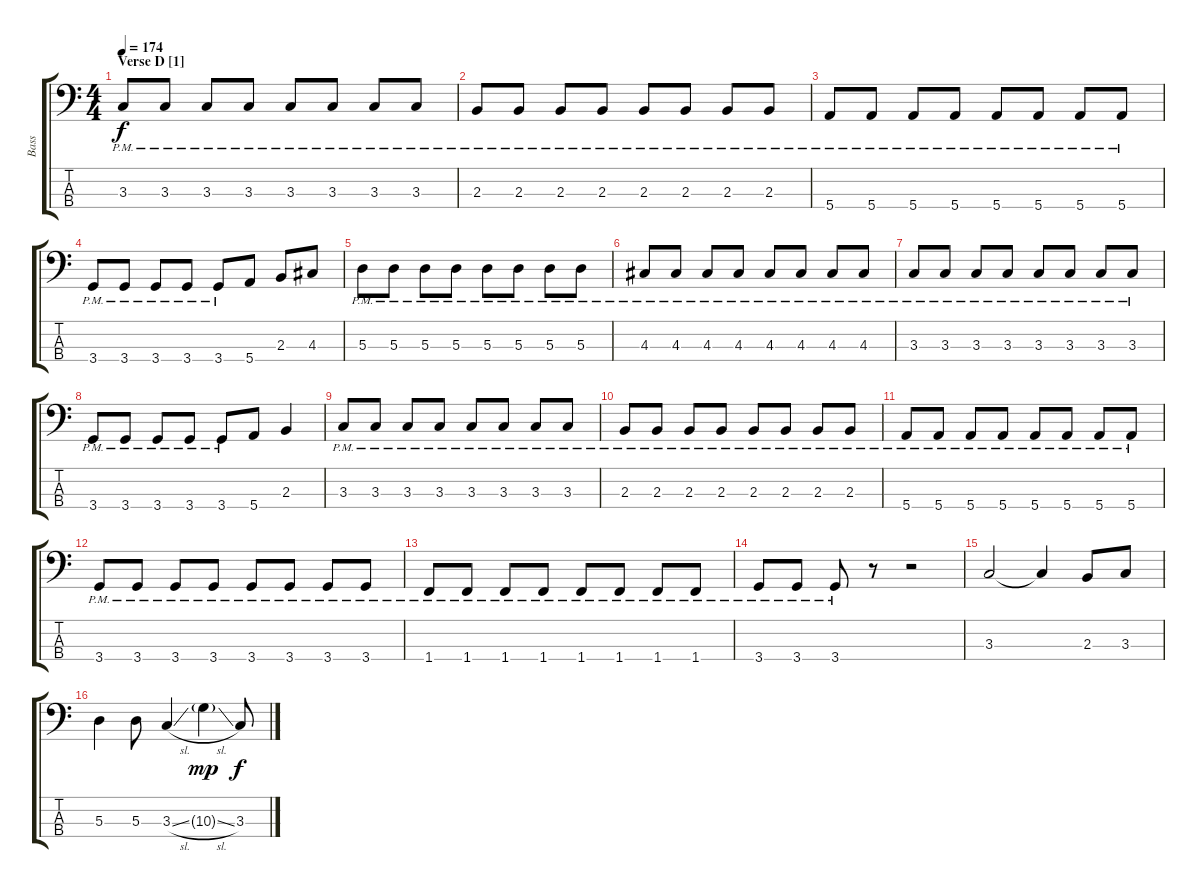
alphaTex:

\track ("Bass" "Bass") {instrument electricbasspick}
\staff {score tabs}
\tuning (G2 D2 A1 E1) {hide}
\ts (4 4)
\section ("" "Verse D [1]")
\tempo 174
\clef f4
\ks c
3.3{pm}.8{dy f} 3.3{pm}.8 3.3{pm}.8 3.3{pm}.8 3.3{pm}.8 3.3{pm}.8 3.3{pm}.8 3.3{pm}.8 |
2.3{pm}.8 2.3{pm}.8 2.3{pm}.8 2.3{pm}.8 2.3{pm}.8 2.3{pm}.8 2.3{pm}.8 2.3{pm}.8 |
5.4{pm}.8 5.4{pm}.8 5.4{pm}.8 5.4{pm}.8 5.4{pm}.8 5.4{pm}.8 5.4{pm}.8 5.4{pm}.8 |
3.4{pm}.8 3.4{pm}.8 3.4{pm}.8 3.4{pm}.8 3.4{pm}.8 5.4.8 2.3.8 4.3.8 |
5.3{pm}.8 5.3{pm}.8 5.3{pm}.8 5.3{pm}.8 5.3{pm}.8 5.3{pm}.8 5.3{pm}.8 5.3{pm}.8 |
4.3{pm}.8 4.3{pm}.8 4.3{pm}.8 4.3{pm}.8 4.3{pm}.8 4.3{pm}.8 4.3{pm}.8 4.3{pm}.8 |
3.3{pm}.8 3.3{pm}.8 3.3{pm}.8 3.3{pm}.8 3.3{pm}.8 3.3{pm}.8 3.3{pm}.8 3.3{pm}.8 |
3.4{pm}.8 3.4{pm}.8 3.4{pm}.8 3.4{pm}.8 3.4{pm}.8 5.4.8 2.3.4 |
3.3{pm}.8 3.3{pm}.8 3.3{pm}.8 3.3{pm}.8 3.3{pm}.8 3.3{pm}.8 3.3{pm}.8 3.3{pm}.8 |
2.3{pm}.8 2.3{pm}.8 2.3{pm}.8 2.3{pm}.8 2.3{pm}.8 2.3{pm}.8 2.3{pm}.8 2.3{pm}.8 |
5.4{pm}.8 5.4{pm}.8 5.4{pm}.8 5.4{pm}.8 5.4{pm}.8 5.4{pm}.8 5.4{pm}.8 5.4{pm}.8 |
3.4{pm}.8 3.4{pm}.8 3.4{pm}.8 3.4{pm}.8 3.4{pm}.8 3.4{pm}.8 3.4{pm}.8 3.4{pm}.8 |
1.4{pm}.8 1.4{pm}.8 1.4{pm}.8 1.4{pm}.8 1.4{pm}.8 1.4{pm}.8 1.4{pm}.8 1.4{pm}.8 |
3.4{pm}.8 3.4{pm}.8 3.4{pm}.8 r.8 r.2 |
3.3.2 3.3{t}.4 2.3.8 3.3.8 |
5.3.4 5.3.8 3.3{sl}.4 10.3{sl g}.4{dy mp} 3.3.8{dy f}
